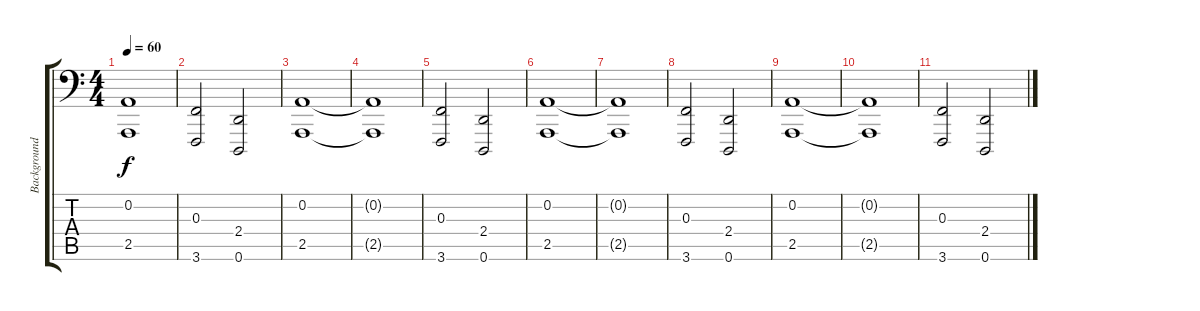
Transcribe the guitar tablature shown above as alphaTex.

\track ("Background" "Background") {instrument stringensemble1}
\staff {score tabs}
\tuning (D3 A2 F2 C2 G1 D1) {hide}
\ts (4 4)
\tempo 60
\clef f4
\ks c
(0.2{t} 2.5{t}).1{dy f} |
(0.3 3.6).2 (2.4 0.6).2 |
(0.2 2.5).1 |
(0.2{t} 2.5{t}).1 |
(0.3 3.6).2 (2.4 0.6).2 |
(0.2 2.5).1 |
(0.2{t} 2.5{t}).1 |
(0.3 3.6).2 (2.4 0.6).2 |
(0.2 2.5).1 |
(0.2{t} 2.5{t}).1 |
(0.3 3.6).2 (2.4 0.6).2
